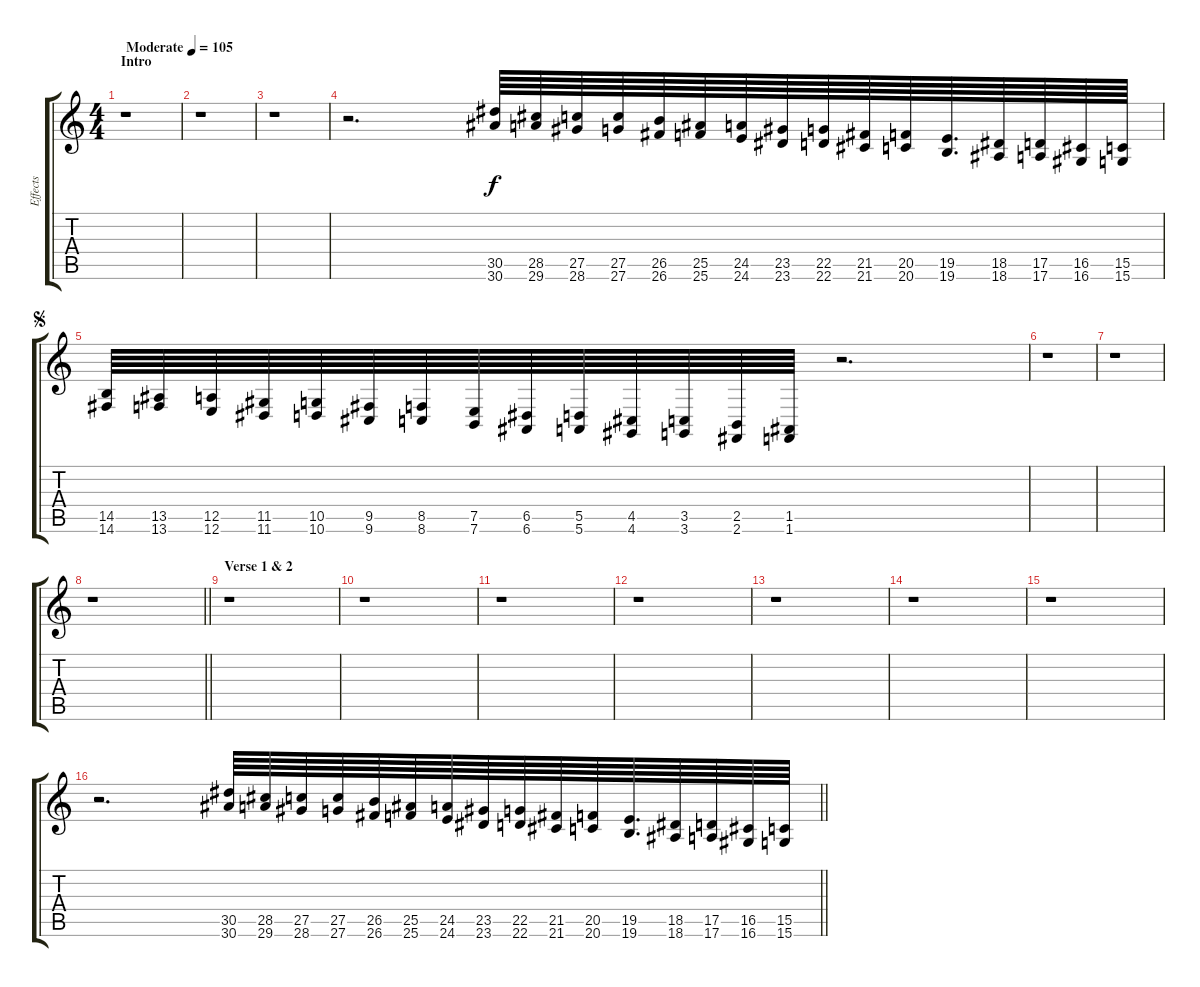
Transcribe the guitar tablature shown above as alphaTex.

\track ("Effects" "Effects") {instrument guitarfretnoise}
\staff {score tabs}
\tuning (E4 B3 G3 D3 A2 E2) {hide}
\ts (4 4)
\section ("" "Intro")
\tempo (105 "Moderate")
\clef g2
\ks c
r.1{dy f instrument guitarfretnoise} |
r.1 |
r.1 |
r.2{d} (30.5 30.6).64 (28.5 29.6).64 (27.5 28.6).64 (27.5 27.6).64 (26.5 26.6).64 (25.5 25.6).64 (24.5 24.6).64 (23.5 23.6).64 (22.5 22.6).64 (21.5 21.6).64 (20.5 20.6).64 (19.5 19.6).64{d} (18.5 18.6).64 (17.5 17.6).64 (16.5 16.6).64 (15.5 15.6).64 |
\jump segno
(14.5 14.6).64 (13.5 13.6).64 (12.5 12.6).64 (11.5 11.6).64 (10.5 10.6).64 (9.5 9.6).64 (8.5 8.6).64 (7.5 7.6).64 (6.5 6.6).64 (5.5 5.6).64 (4.5 4.6).64 (3.5 3.6).64 (2.5 2.6).64 (1.5 1.6).64 r.2{d} |
r.1 |
r.1 |
\barLineRight lightlight
r.1 |
\section ("" "Verse 1 & 2")
r.1 |
r.1 |
r.1 |
r.1 |
r.1 |
r.1 |
r.1 |
\barLineRight lightlight
r.2{d} (30.5 30.6).64 (28.5 29.6).64 (27.5 28.6).64 (27.5 27.6).64 (26.5 26.6).64 (25.5 25.6).64 (24.5 24.6).64 (23.5 23.6).64 (22.5 22.6).64 (21.5 21.6).64 (20.5 20.6).64 (19.5 19.6).64{d} (18.5 18.6).64 (17.5 17.6).64 (16.5 16.6).64 (15.5 15.6).64
